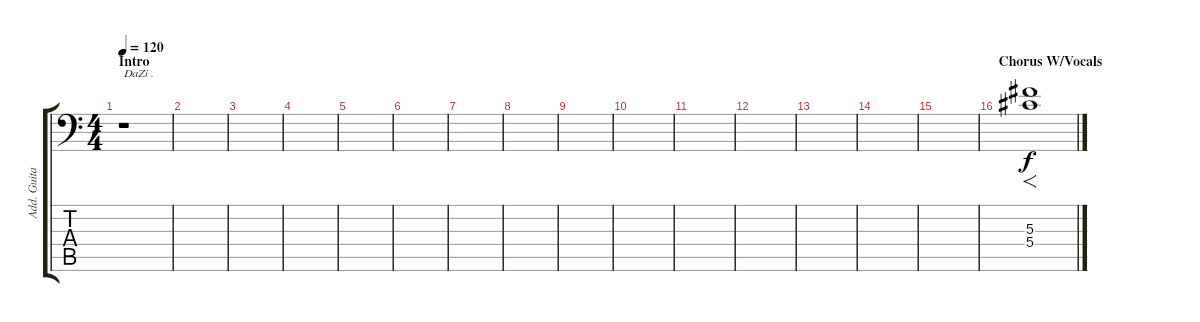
\track ("Add. Guitar" "Add. Guita") {instrument overdrivenguitar}
\staff {score tabs}
\tuning (Bb3 F3 Db3 Ab2 Eb2 Bb1) {hide}
\ts (4 4)
\section ("" "Intro")
\tempo 120
\clef f4
\ks c
r.1{txt "DaZi ." dy f instrument overdrivenguitar} |
|
|
|
|
|
|
|
|
|
|
|
|
|
|
\section ("" "Chorus W/Vocals")
(5.3 5.4).1{f}
